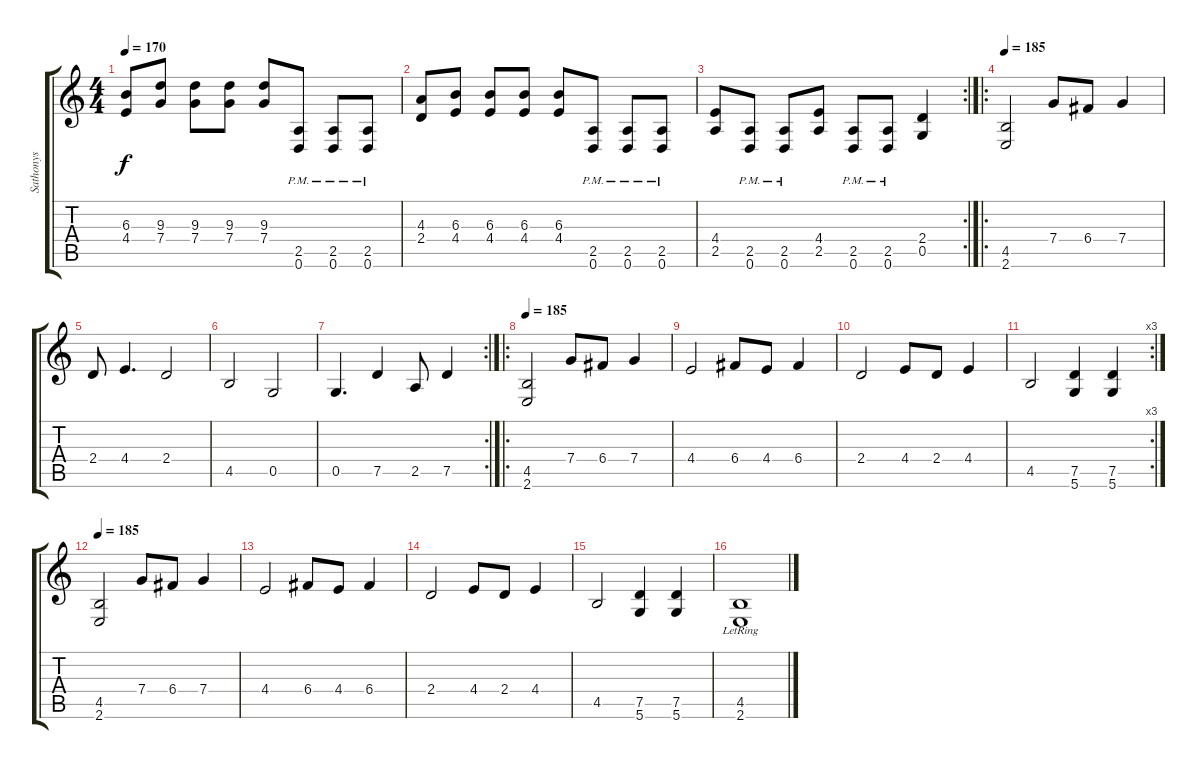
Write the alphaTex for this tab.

\track ("Sathonys" "Sathonys") {instrument distortionguitar}
\staff {score tabs}
\tuning (D4 A3 F3 C3 G2 D2) {hide}
\ts (4 4)
\tempo 170
\clef g2
\ks c
(6.3 4.4).8{dy f} (9.3 7.4).8 (9.3 7.4).8 (9.3 7.4).8 (9.3 7.4).8 (2.5 0.6{pm}).8 (2.5 0.6{pm}).8 (2.5 0.6{pm}).8 |
(4.3 2.4).8 (6.3 4.4).8 (6.3 4.4).8 (6.3 4.4).8 (6.3 4.4).8 (2.5 0.6{pm}).8 (2.5 0.6{pm}).8 (2.5 0.6{pm}).8 |
\rc 2
(4.4 2.5).8 (2.5 0.6{pm}).8 (2.5 0.6{pm}).8 (4.4 2.5).8 (2.5 0.6{pm}).8 (2.5 0.6{pm}).8 (2.4 0.5).4 |
\ro
\tempo 185
(4.5 2.6).2 7.4.8 6.4.8 7.4.4 |
2.4.8 4.4.4{d} 2.4.2 |
4.5.2 0.5.2 |
\rc 2
0.5.4{d} 7.5.4 2.5.8 7.5.4 |
\ro
\tempo 185
(4.5 2.6).2 7.4.8 6.4.8 7.4.4 |
4.4.2 6.4.8 4.4.8 6.4.4 |
2.4.2 4.4.8 2.4.8 4.4.4 |
\rc 3
4.5.2 (7.5 5.6).4 (7.5 5.6).4 |
\tempo 185
(4.5 2.6).2 7.4.8 6.4.8 7.4.4 |
4.4.2 6.4.8 4.4.8 6.4.4 |
2.4.2 4.4.8 2.4.8 4.4.4 |
4.5.2 (7.5 5.6).4 (7.5 5.6).4 |
(4.5{lr} 2.6{lr}).1
